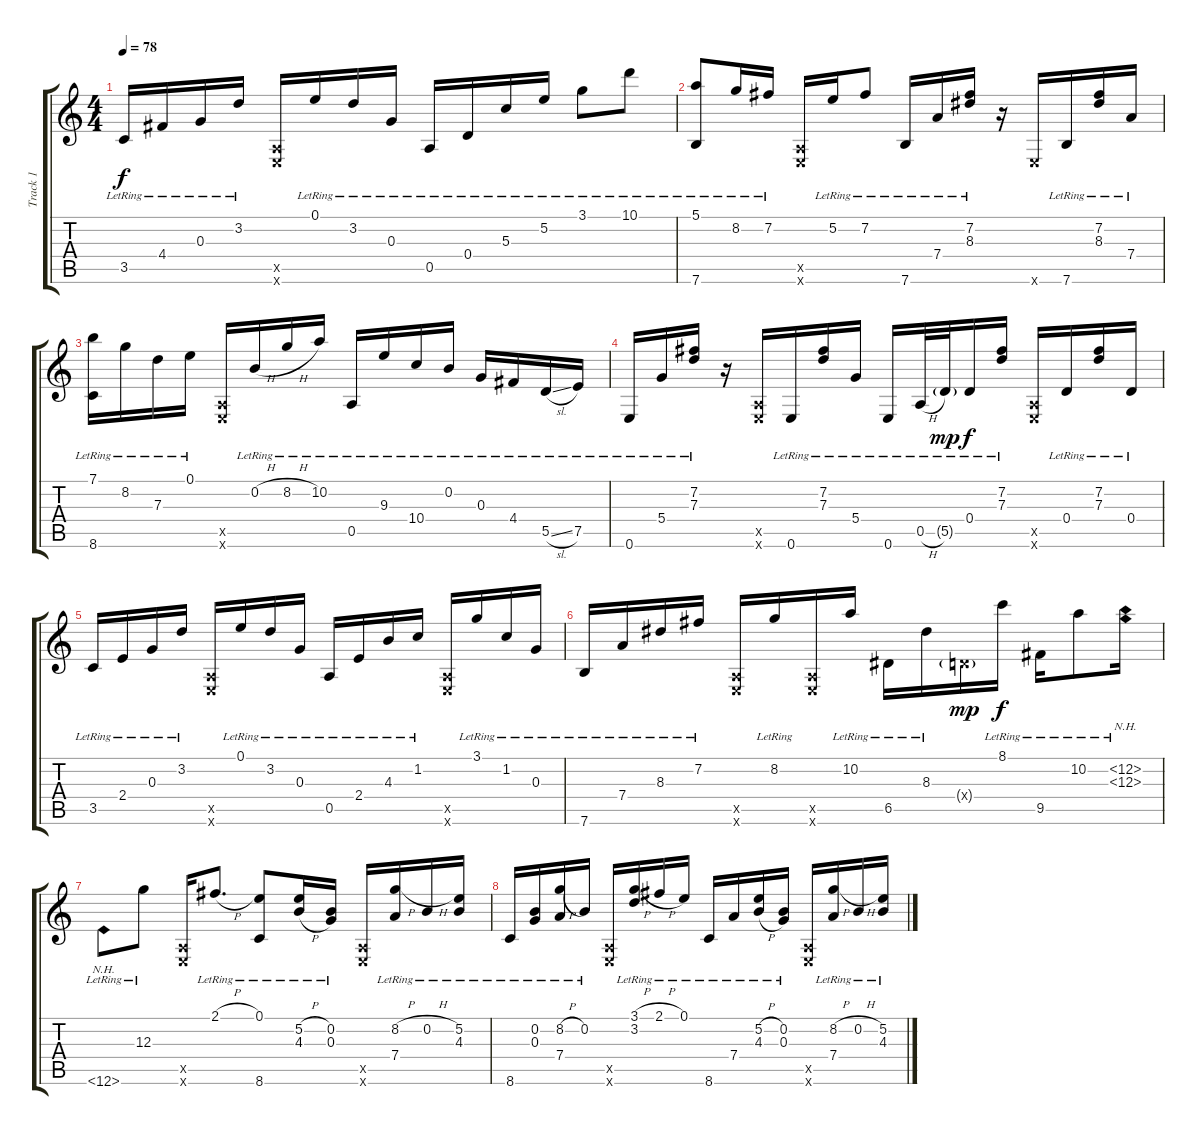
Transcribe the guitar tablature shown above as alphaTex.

\track ("Track 1" "Track 1") {instrument acousticguitarsteel}
\staff {score tabs}
\tuning (E4 B3 G3 D3 A2 E2) {hide}
\ts (4 4)
\tempo 78
\clef g2
\ks c
3.5{lr}.16{dy f} 4.4{lr}.16 0.3{lr}.16 3.2{lr}.16 (0.5{x} 0.6{x}).16 0.1{lr}.16 3.2{lr}.16 0.3{lr}.16 0.5{lr}.16 0.4{lr}.16 5.3{lr}.16 5.2{lr}.16 3.1{lr}.8 10.1{lr}.8 |
(5.1{lr} 7.6{lr}).8 8.2{lr}.16 7.2{lr}.16 (0.5{x} 0.6{x}).16 5.2{lr}.16 7.2{lr}.8 7.6{lr}.16 7.4{lr}.16 (7.2{lr} 8.3{lr}).16 r.16 0.6{x}.16 7.6{lr}.16 (7.2{lr} 8.3{lr}).16 7.4{lr}.16 |
(7.1{lr} 8.6{lr}).16 8.2{lr}.16 7.3{lr}.16 0.1{lr}.16 (0.5{x} 0.6{x}).16 0.2{h lr}.16 8.2{h lr}.16 10.2{lr}.16 0.5{lr}.16 9.3{lr}.16 10.4{lr}.16 0.2{lr}.16 0.3{lr}.16 4.4{lr}.16 5.5{sl lr}.16 7.5{lr}.16 |
0.6{lr}.16 5.4{lr}.16 (7.2{lr} 7.3{lr}).16 r.16 (0.5{x} 0.6{x}).16 0.6{lr}.16 (7.2{lr} 7.3{lr}).16 5.4{lr}.16 0.6{lr}.16 0.5{h lr}.32 5.5{g lr}.32{dy mp} 0.4{lr}.16{dy f} (7.2{lr} 7.3{lr}).16 (0.5{x} 0.6{x}).16 0.4{lr}.16 (7.2{lr} 7.3{lr}).16 0.4{lr}.16 |
3.5{lr}.16 2.4{lr}.16 0.3{lr}.16 3.2{lr}.16 (0.5{x} 0.6{x}).16 0.1{lr}.16 3.2{lr}.16 0.3{lr}.16 0.5{lr}.16 2.4{lr}.16 4.3{lr}.16 1.2{lr}.16 (0.5{x} 0.6{x}).16 3.1{lr}.16 1.2{lr}.16 0.3{lr}.16 |
7.6{lr}.16 7.4{lr}.16 8.3{lr}.16 7.2{lr}.16 (0.5{x} 0.6{x}).16 8.2{lr}.16 (0.5{x} 0.6{x}).16 10.2{lr}.16 6.5{lr}.16 8.3{lr}.16 0.4{g x}.16{dy mp} 8.1{lr}.16{dy f} 9.5{lr}.16 10.2{lr}.8 (12.2{nh lr} 12.3{nh lr}).16 |
12.6{nh lr}.8 12.3{lr}.8 (0.5{x} 0.6{x}).16 2.1{h lr}.8{d} (0.1{lr} 8.6{lr}).8 (5.2{h lr} 4.3{h lr}).16 (0.2{lr} 0.3{lr}).16 (0.5{x} 0.6{x}).16 (8.2{h lr} 7.4{lr}).16 0.2{h lr}.16 (5.2{lr} 4.3{lr}).16 |
8.6{lr}.16 (0.2{lr} 0.3{lr}).16 (8.2{h lr} 7.4{lr}).16 0.2{lr}.16 (0.5{x} 0.6{x}).16 (3.1{h lr} 3.2{lr}).16 2.1{h lr}.16 0.1{lr}.16 8.6{lr}.16 7.4{lr}.16 (5.2{h lr} 4.3{h lr}).16 (0.2{lr} 0.3{lr}).16 (0.5{x} 0.6{x}).16 (8.2{h lr} 7.4{lr}).16 0.2{h lr}.16 (5.2{lr} 4.3{lr}).16
